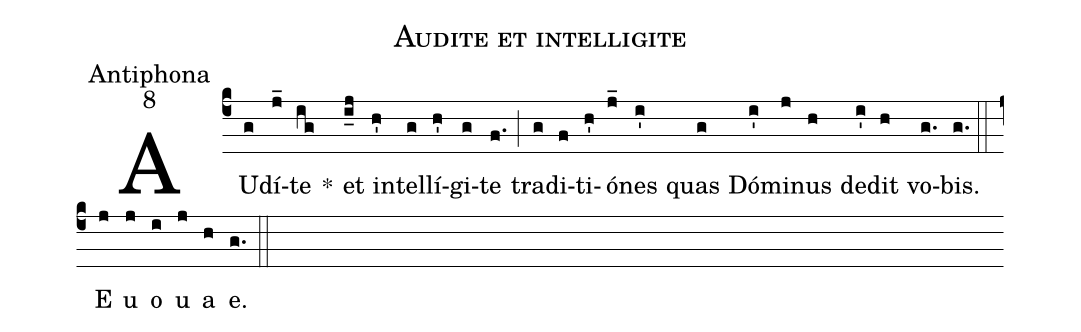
name:Audite et intelligite;
office-part:Antiphona;
mode:8;
%%
(c4) AU(g)dí(j_)te(ig) *() et(i_j) in(h')tel(g)lí(h')gi(g)te(f.) (;) tra(g)di(f)ti(h')ó(j_)nes(i') quas(g) Dó(i')mi(j)nus(h) de(i')dit(h) vo(g.)bis.(g.) (::) E(j) u(j) o(i) u(j) a(h) e.(g.) (::)
